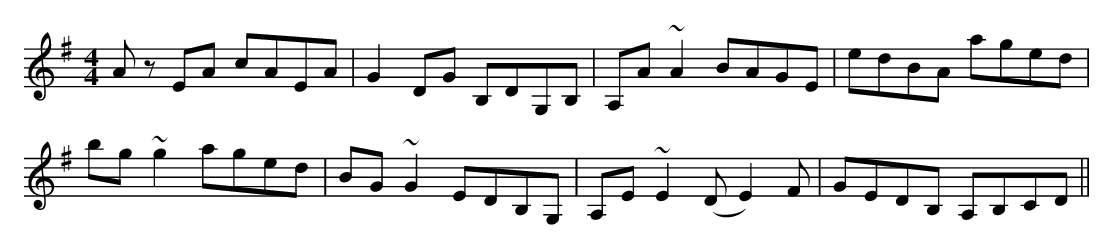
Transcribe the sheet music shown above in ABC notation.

X:1
M:4/4
K:Ador
A z EA cAEA|G2DG B,DG,B,|A,A~A2 BAGE|edBA aged|
bg~g2 aged|BG~G2 EDB,G,|A,E~E2 (DE2)F|GEDB, A,B,CD||
